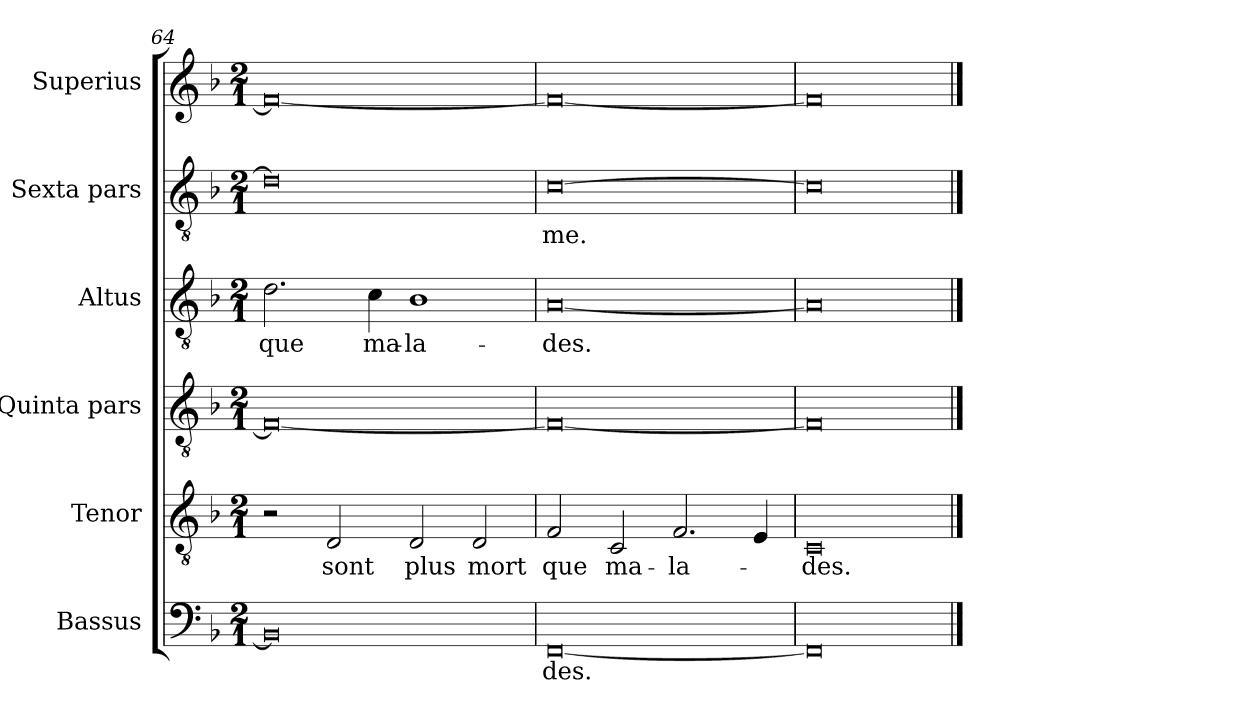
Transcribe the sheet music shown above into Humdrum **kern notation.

**kern	**text	**kern	**text	**kern	**kern	**text	**kern	**text	**kern
*part6	*part6	*part5	*part5	*part4	*part3	*part3	*part2	*part2	*part1
*staff6	*staff6	*staff5	*staff5	*staff4	*staff3	*staff3	*staff2	*staff2	*staff1
*I"Bassus	*	*I"Tenor	*	*I"Quinta pars	*I"Altus	*	*I"Sexta pars	*	*I"Superius
*I'B	*	*I'T	*	*I'Q	*	*	*I'Sx	*	*I'S
*clefF4	*	*clefGv2	*	*clefGv2	*clefGv2	*	*clefGv2	*	*clefG2
*k[b-]	*	*k[b-]	*	*k[b-]	*k[b-]	*	*k[b-]	*	*k[b-]
*M2/1	*	*M2/1	*	*M2/1	*M2/1	*	*M2/1	*	*M2/1
=64	=64	=64	=64	=64	=64	=64	=64	=64	=64
0BB-]	.	2r	.	0F_	2.d\	que	0d]	.	0f_
.	.	2D/	sont	.	.	.	.	.	.
.	.	.	.	.	4c\	ma-	.	.	.
.	.	2D/	plus	.	1B-	-la-	.	.	.
.	.	2D/	mort	.	.	.	.	.	.
=65	=65	=65	=65	=65	=65	=65	=65	=65	=65
[0FF	-des.	2F/	que	0F_	[0A	-des.	[0c	-me.	0f_
.	.	2C/	ma-	.	.	.	.	.	.
.	.	2.F/	-la-	.	.	.	.	.	.
.	.	4E/	.	.	.	.	.	.	.
=66	=66	=66	=66	=66	=66	=66	=66	=66	=66
0FF]	.	0C	-des.	0F]	0A]	.	0c]	.	0f]
==	==	==	==	==	==	==	==	==	==
*-	*-	*-	*-	*-	*-	*-	*-	*-	*-
